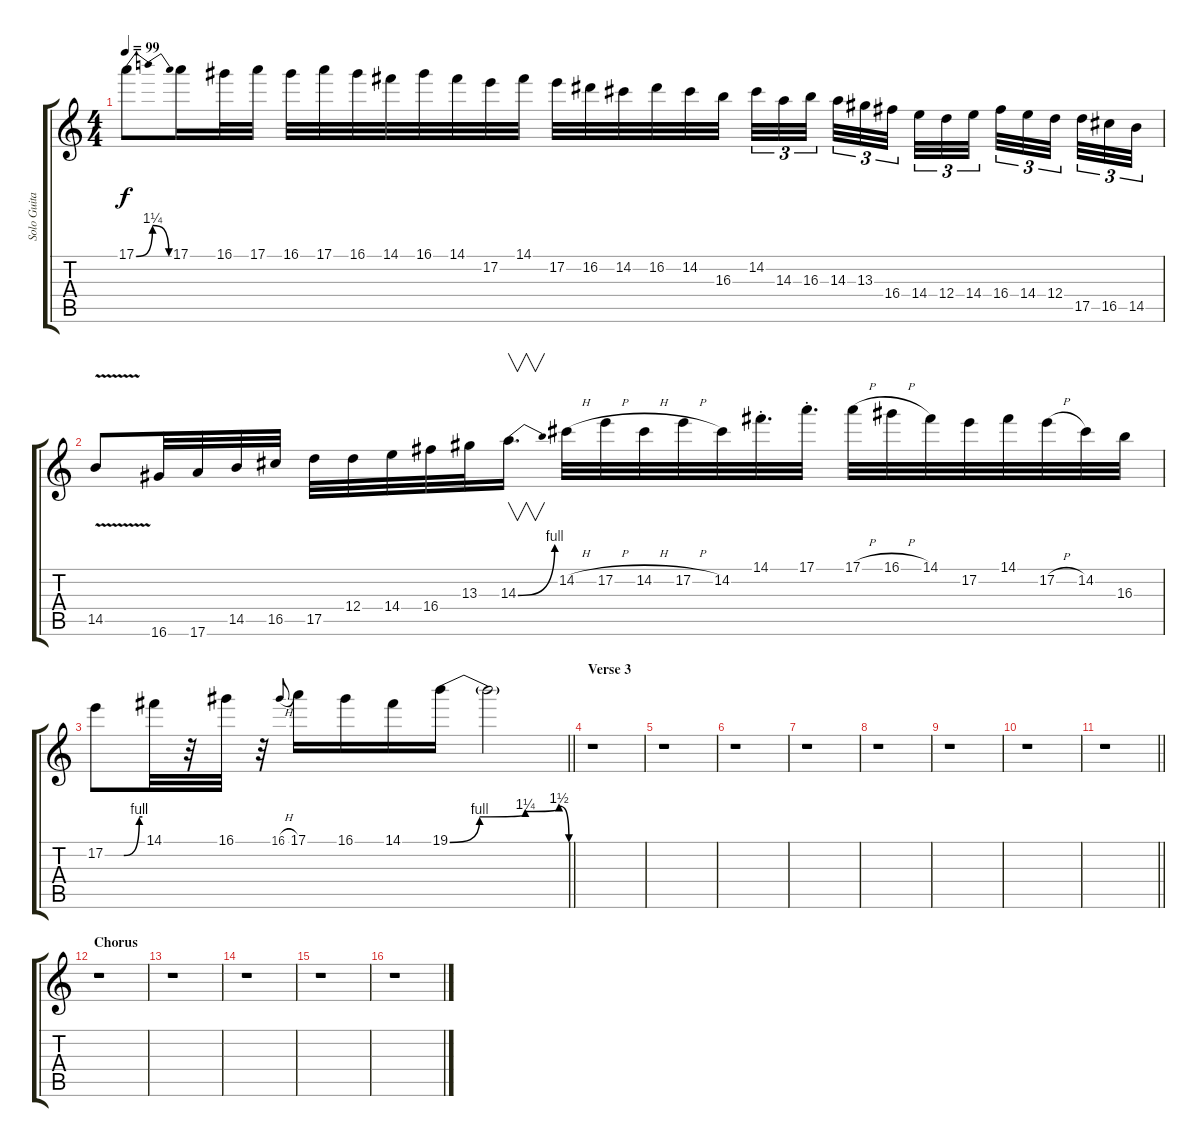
\track ("Solo Guitar" "Solo Guita") {instrument distortionguitar}
\staff {score tabs}
\tuning (E4 B3 G3 D3 A2 E2) {hide}
\ts (4 4)
\tempo 99
\clef g2
\ks c
17.1{be (bendrelease 0 0 15 5 30 5 60 0)}.8{dy f} 17.1.16 16.1.32 17.1.32 16.1.32 17.1.32 16.1.32 14.1.32 16.1.32 14.1.32 17.2.32 14.1.32 17.2.32 16.2.32 14.2.32 16.2.32 14.2.32 16.3.32{beam splitsecondary} 14.2.32{tu (3 2)} 14.3.32{tu (3 2)} 16.3.32{tu (3 2)} 14.3.32{tu (3 2)} 13.3.32{tu (3 2)} 16.4.32{tu (3 2) beam splitsecondary} 14.4.32{tu (3 2)} 12.4.32{tu (3 2)} 14.4.32{tu (3 2) beam splitsecondary} 16.4.32{tu (3 2)} 14.4.32{tu (3 2)} 12.4.32{tu (3 2) beam splitsecondary} 17.5.32{tu (3 2)} 16.5.32{tu (3 2)} 14.5.32{tu (3 2)} |
14.5{v}.8 16.6.32 17.6.32 14.5.32 16.5.32 17.5.32 12.4.32 14.4.32 16.4.32 13.3.32 14.3{be (bend 0 0 60 4)}.16{v d} 14.2{h}.32 17.2{h}.32 14.2{h}.32 17.2{h}.32 14.2.32 14.1{st}.32{d} 17.1{st}.32{d} 17.1{h}.32 16.1{h}.32 14.1.32 17.2.32 14.1.32 17.2{h}.32 14.2.32 16.3.32 |
\barLineRight lightlight
17.2{be (custom 0 0 30 0 55 4 60 4)}.8 14.1.32 r.32 16.1.32 r.32 16.1{h}.8{gr onbeat} 17.1.16 16.1.16 14.1.16 19.1{be (custom 0 0 15 4 38 5 55 6 60 0)}.16 19.1{t}.2 |
\section ("" "Verse 3")
r.1 |
r.1 |
r.1 |
r.1 |
r.1 |
r.1 |
r.1 |
\barLineRight lightlight
r.1 |
\section ("" "Chorus")
r.1 |
r.1 |
r.1 |
r.1 |
r.1
